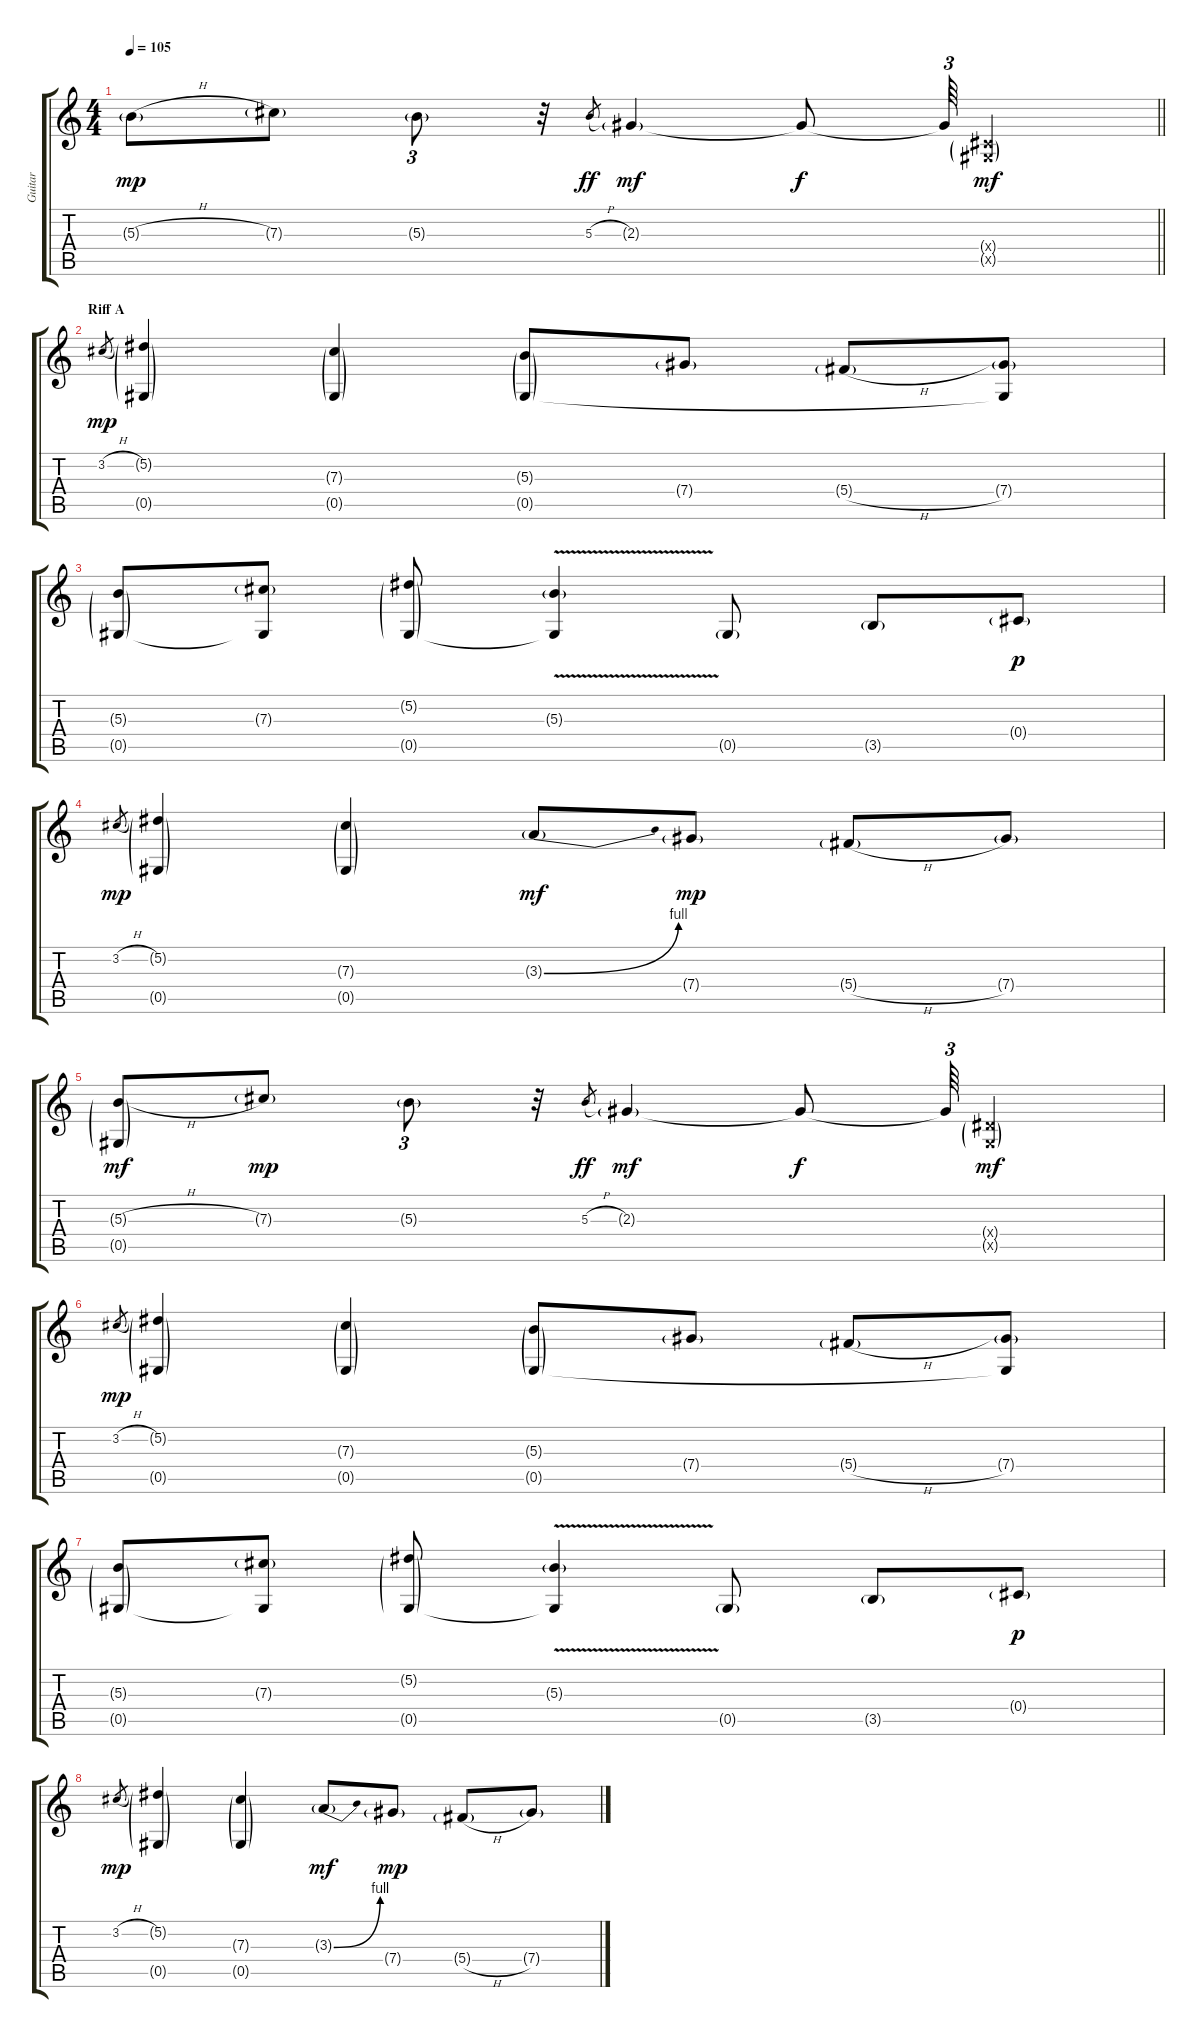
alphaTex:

\track ("Guitar" "Guitar") {instrument electricguitarmuted}
\staff {score tabs}
\tuning (Eb4 Bb3 Gb3 Db3 Ab2 Eb2) {hide}
\ts (4 4)
\tempo 105
\clef g2
\barLineRight lightlight
\ks c
5.3{h g}.8{dy mp} 7.3{g}.8 5.3{g}.8{tu (3 2)} r.32 5.3{h}.8{gr dy ff} 2.3{g}.4{dy mf} 2.3{t}.8{dy f} 2.3{t}.64{tu (3 2)} (0.4{g x} 0.5{g x}).4{dy mf} |
\section ("" "Riff A")
3.2{h}.8{gr dy mp} (5.2{g} 0.5{g}).4 (7.3{g} 0.5{g}).4 (5.3{g} 0.5{g}).8 7.4{g}.8 5.4{h g}.8 (7.4{g} 0.5{t}).8 |
(5.3{g} 0.5{g}).8 (7.3{g} 0.5{t}).8 (5.2{g} 0.5{g}).8 (5.3{v g} 0.5{t}).4 0.5{g}.8 3.5{g}.8 0.4{g}.8{dy p} |
3.2{h}.8{gr dy mp} (5.2{g} 0.5{g}).4 (7.3{g} 0.5{g}).4 3.3{be (bend 0 0 60 4) g}.8{dy mf} 7.4{g}.8{dy mp} 5.4{h g}.8 7.4{g}.8 |
(5.3{h g} 0.5{g}).8{dy mf} 7.3{g}.8{dy mp} 5.3{g}.8{tu (3 2)} r.32 5.3{h}.8{gr dy ff} 2.3{g}.4{dy mf} 2.3{t}.8{dy f} 2.3{t}.64{tu (3 2)} (2.4{g x} 0.5{g x}).4{dy mf} |
3.2{h}.8{gr dy mp} (5.2{g} 0.5{g}).4 (7.3{g} 0.5{g}).4 (5.3{g} 0.5{g}).8 7.4{g}.8 5.4{h g}.8 (7.4{g} 0.5{t}).8 |
(5.3{g} 0.5{g}).8 (7.3{g} 0.5{t}).8 (5.2{g} 0.5{g}).8 (5.3{v g} 0.5{t}).4 0.5{g}.8 3.5{g}.8 0.4{g}.8{dy p} |
3.2{h}.8{gr dy mp} (5.2{g} 0.5{g}).4 (7.3{g} 0.5{g}).4 3.3{be (bend 0 0 60 4) g}.8{dy mf} 7.4{g}.8{dy mp} 5.4{h g}.8 7.4{g}.8
